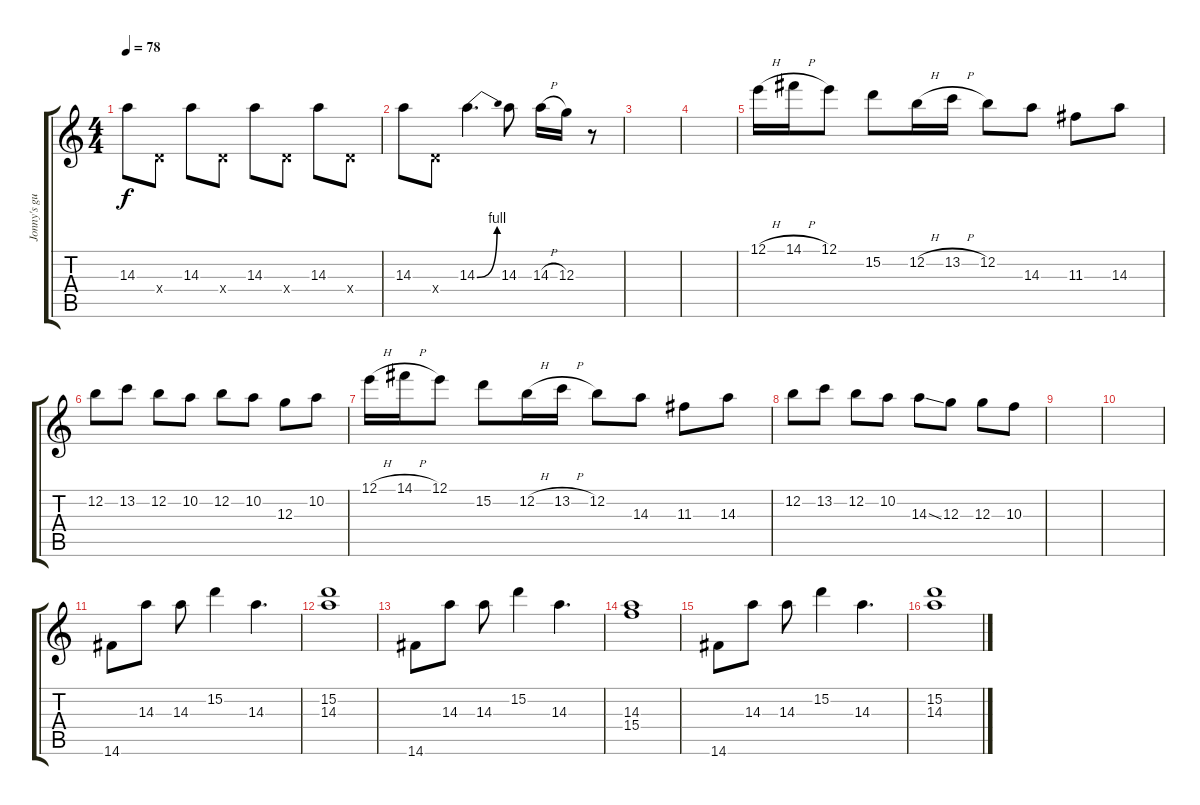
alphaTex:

\track ("Jonny's guitar" "Jonny's gu") {instrument overdrivenguitar}
\staff {score tabs}
\tuning (E4 B3 G3 D3 A2 E2) {hide}
\ts (4 4)
\tempo 78
\clef g2
\ks c
14.3.8{dy f} 0.4{x}.8 14.3.8 0.4{x}.8 14.3.8 0.4{x}.8 14.3.8 0.4{x}.8 |
14.3.8 0.4{x}.8 14.3{be (bend 0 0 60 4)}.4{d} 14.3.8 14.3{h}.16 12.3.16 r.8 |
|
|
12.1{h}.16 14.1{h}.16 12.1.8 15.2.8 12.2{h}.16 13.2{h}.16 12.2.8 14.3.8 11.3.8 14.3.8 |
12.2.8 13.2.8 12.2.8 10.2.8 12.2.8 10.2.8 12.3.8 10.2.8 |
12.1{h}.16 14.1{h}.16 12.1.8 15.2.8 12.2{h}.16 13.2{h}.16 12.2.8 14.3.8 11.3.8 14.3.8 |
12.2.8 13.2.8 12.2.8 10.2.8 14.3{ss}.8 12.3.8 12.3.8 10.3.8 |
|
|
14.6.8{volume 10 instrument pad6metallic} 14.3.8 14.3.8 15.2.4 14.3.4{d} |
(15.2 14.3).1 |
14.6.8 14.3.8 14.3.8 15.2.4 14.3.4{d} |
(14.3 15.4).1 |
14.6.8 14.3.8 14.3.8 15.2.4 14.3.4{d} |
(15.2 14.3).1
